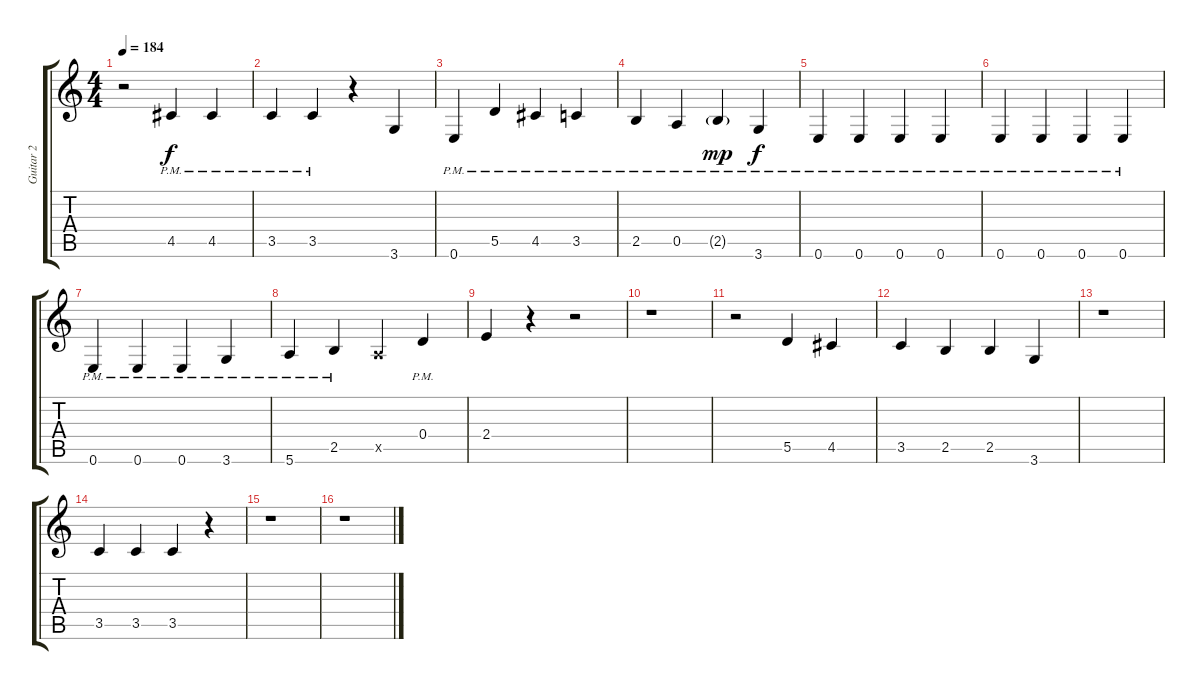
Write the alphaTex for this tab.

\track ("Guitar 2" "Guitar 2") {instrument electricguitarjazz}
\staff {score tabs}
\tuning (E4 B3 G3 D3 A2 E2) {hide}
\ts (4 4)
\tempo 184
\clef g2
\ks c
r.2{dy f instrument electricguitarjazz} 4.5{pm}.4 4.5{pm}.4 |
3.5{pm}.4 3.5{pm}.4 r.4 3.6.4 |
0.6{pm}.4 5.5{pm}.4 4.5{pm}.4 3.5{pm}.4 |
2.5{pm}.4 0.5{pm}.4 2.5{g pm}.4{dy mp} 3.6{pm}.4{dy f} |
0.6{pm}.4 0.6{pm}.4 0.6{pm}.4 0.6{pm}.4 |
0.6{pm}.4 0.6{pm}.4 0.6{pm}.4 0.6{pm}.4 |
0.6{pm}.4 0.6{pm}.4 0.6{pm}.4 3.6{pm}.4 |
5.6{pm}.4 2.5{pm}.4 0.5{x}.4 0.4{pm}.4 |
2.4.4 r.4 r.2 |
r.1 |
r.2 5.5.4 4.5.4 |
3.5.4 2.5.4 2.5.4 3.6.4 |
r.1 |
3.5.4 3.5.4 3.5.4 r.4 |
r.1 |
r.1
